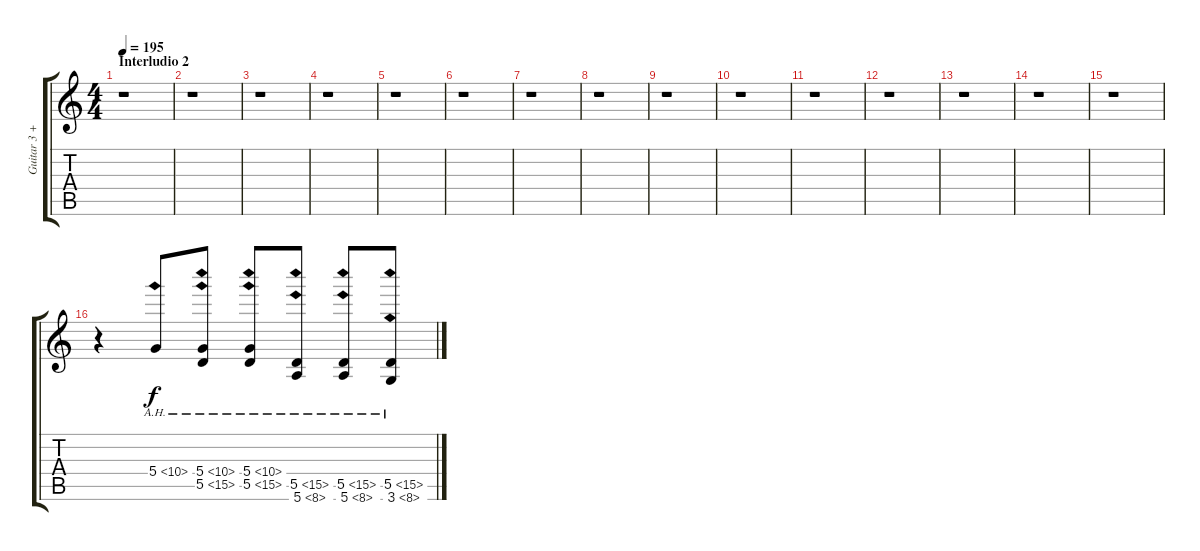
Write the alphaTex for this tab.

\track ("Guitar 3 + Harmonicos" "Guitar 3 +") {instrument distortionguitar}
\staff {score tabs}
\tuning (E4 B3 G3 D3 A2 E2) {hide}
\ts (4 4)
\section ("" "Interludio 2")
\tempo 195
\clef g2
\ks c
r.1{dy f} |
r.1 |
r.1 |
r.1 |
r.1 |
r.1 |
r.1 |
r.1 |
r.1 |
r.1 |
r.1 |
r.1 |
r.1 |
r.1 |
r.1 |
r.4 5.4{ah 5}.8 (5.4{ah 5} 5.5{ah 10}).8 (5.4{ah 5} 5.5{ah 10}).8 (5.5{ah 10} 5.6{ah 3}).8 (5.5{ah 10} 5.6{ah 3}).8 (5.5{ah 10} 3.6{ah 5}).8
